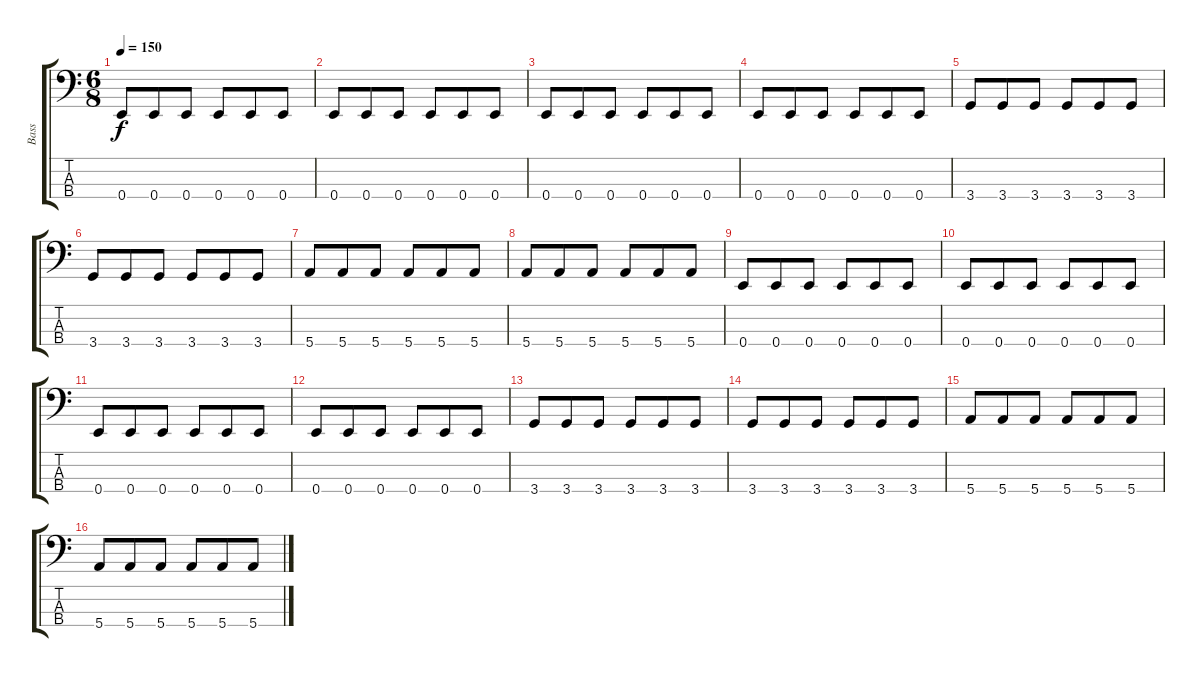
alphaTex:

\track ("Bass" "Bass") {instrument electricbassfinger}
\staff {score tabs}
\tuning (G2 D2 A1 E1) {hide}
\ts (6 8)
\tempo 150
\clef f4
\ks c
0.4.8{dy f} 0.4.8 0.4.8 0.4.8 0.4.8 0.4.8 |
0.4.8 0.4.8 0.4.8 0.4.8 0.4.8 0.4.8 |
0.4.8 0.4.8 0.4.8 0.4.8 0.4.8 0.4.8 |
0.4.8 0.4.8 0.4.8 0.4.8 0.4.8 0.4.8 |
3.4.8 3.4.8 3.4.8 3.4.8 3.4.8 3.4.8 |
3.4.8 3.4.8 3.4.8 3.4.8 3.4.8 3.4.8 |
5.4.8 5.4.8 5.4.8 5.4.8 5.4.8 5.4.8 |
5.4.8 5.4.8 5.4.8 5.4.8 5.4.8 5.4.8 |
0.4.8 0.4.8 0.4.8 0.4.8 0.4.8 0.4.8 |
0.4.8 0.4.8 0.4.8 0.4.8 0.4.8 0.4.8 |
0.4.8 0.4.8 0.4.8 0.4.8 0.4.8 0.4.8 |
0.4.8 0.4.8 0.4.8 0.4.8 0.4.8 0.4.8 |
3.4.8 3.4.8 3.4.8 3.4.8 3.4.8 3.4.8 |
3.4.8 3.4.8 3.4.8 3.4.8 3.4.8 3.4.8 |
5.4.8 5.4.8 5.4.8 5.4.8 5.4.8 5.4.8 |
5.4.8 5.4.8 5.4.8 5.4.8 5.4.8 5.4.8
